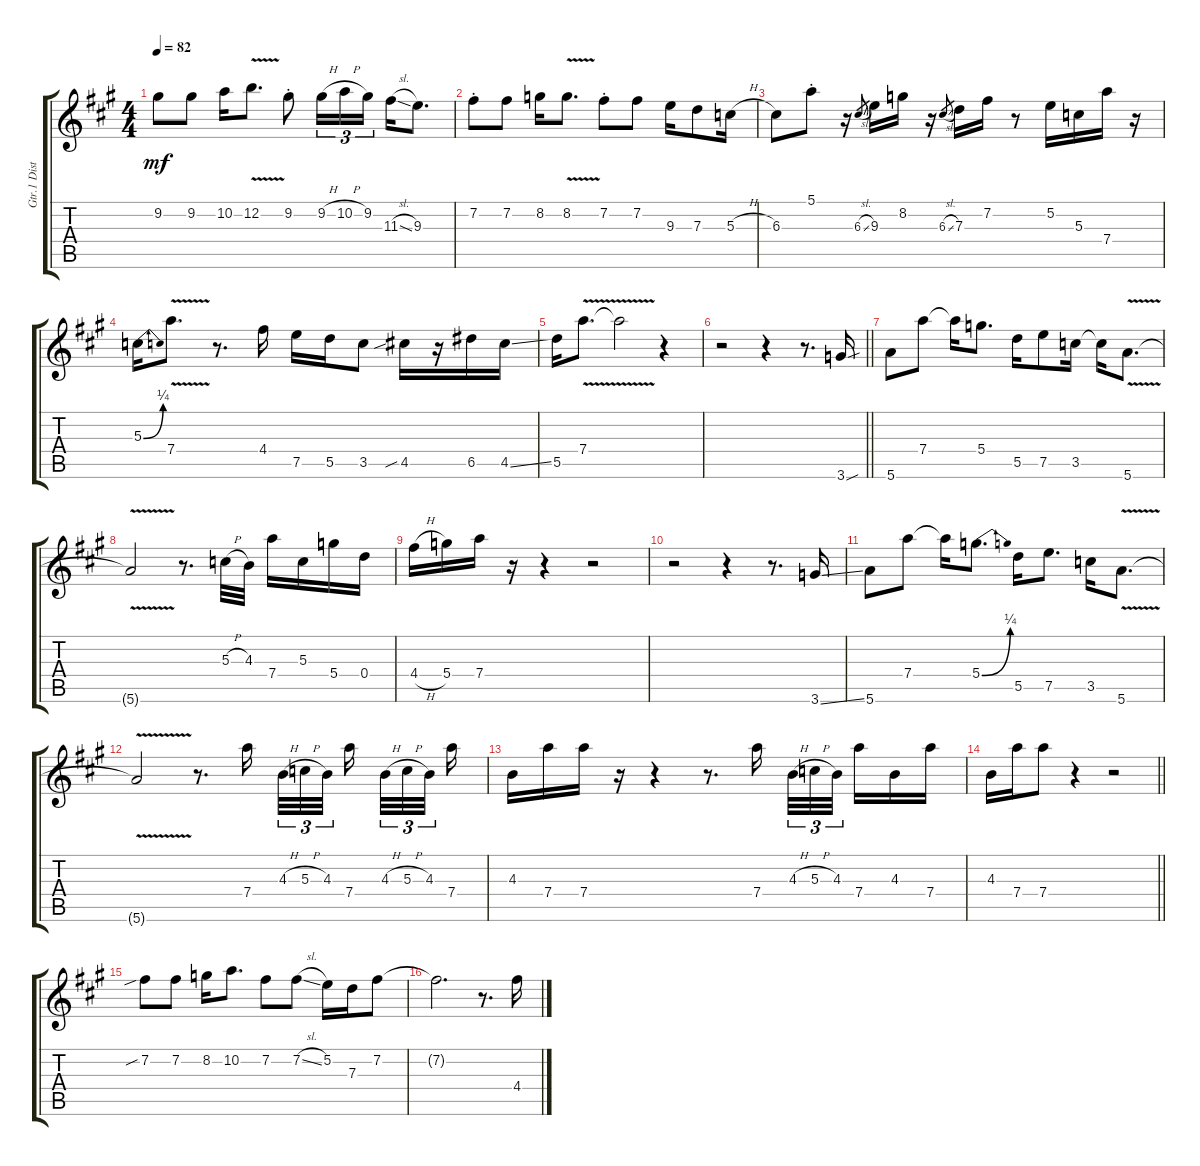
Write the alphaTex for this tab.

\track ("Gtr.1 Distortion Gtr." "Gtr.1 Dist") {instrument distortionguitar}
\staff {score tabs}
\tuning (E4 B3 G3 D4 A3 E3) {hide}
\ts (4 4)
\tempo 82
\clef g2
\ks a
9.2.8{dy mf instrument distortionguitar} 9.2.8 10.2.16 12.2{v}.8{d} 9.2{st}.8 9.2{h}.16{tu (3 2)} 10.2{h}.16{tu (3 2)} 9.2.16{tu (3 2)} 11.3{sl}.16 9.3.8{d} |
7.2{st}.8 7.2.8 8.2.16 8.2{v}.8{d} 7.2{st}.8 7.2.8 9.3.16 7.3.8 5.3{h}.16 |
6.3.8 5.1{st}.8 r.16 6.3{sl}.8{gr} 9.3.16 8.2.16 r.16 6.3{sl}.8{gr} 7.3.16 7.2.16 r.8 5.2.16 5.3.16 7.4.16 r.16 |
5.3{be (bend 0 0 60 1)}.16 7.4{v}.8{d} r.8{d} 4.4.16 7.5.16 5.5.16 3.5.8 4.5{sib}.16 r.16 6.5.16 4.5{ss}.16 |
5.5.16 7.4{v}.8{d} 7.4{v t}.2 r.4 |
\barLineRight lightlight
r.2 r.4 r.8{d} 3.6{sou}.16 |
5.6.8 7.4.8 7.4{t}.16 5.4.8{d} 5.5.16 7.5.8 3.5.16 3.5{t}.16 5.6{v}.8{d} |
5.6{v t}.2 r.8{d} 5.3{h}.32 4.3.32 7.4.16 5.3.16 5.4.16 0.4.16 |
4.4{h}.16 5.4.16 7.4.16 r.16 r.4 r.2 |
r.2 r.4 r.8{d} 3.6{ss}.16 |
5.6.8 7.4.8 7.4{t}.16 5.4{be (bend 0 0 60 1)}.8{d} 5.5.16 7.5.8{d} 3.5.16 5.6{v}.8{d} |
5.6{v t}.2 r.8{d} 7.4.16 4.3{h}.32{tu (3 2)} 5.3{h}.32{tu (3 2)} 4.3.32{tu (3 2) beam splitsecondary} 7.4.16{beam splitsecondary} 4.3{h}.32{tu (3 2)} 5.3{h}.32{tu (3 2)} 4.3.32{tu (3 2) beam splitsecondary} 7.4.16 |
4.3.16 7.4.16 7.4.16 r.16 r.4 r.8{d} 7.4.16 4.3{h}.32{tu (3 2)} 5.3{h}.32{tu (3 2)} 4.3.32{tu (3 2) beam splitsecondary} 7.4.16 4.3.16 7.4.16 |
\barLineRight lightlight
4.3.16 7.4.16 7.4.8 r.4 r.2 |
7.2{sib}.8 7.2.8 8.2.16 10.2.8{d} 7.2.8 7.2{sl}.8 5.2.16 7.3.16 7.2.8 |
7.2{t}.2{d} r.8{d} 4.4{sl}.16
